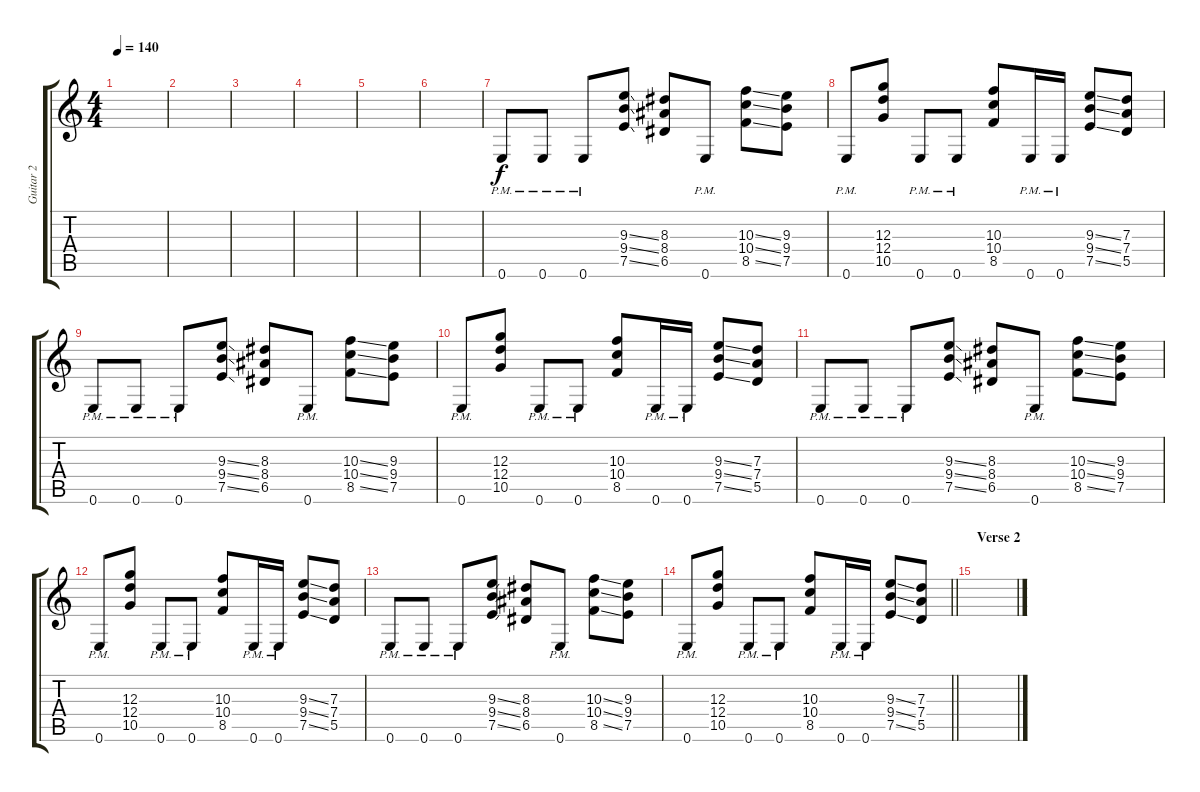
\track ("Guitar 2" "Guitar 2") {instrument distortionguitar}
\staff {score tabs}
\tuning (E4 B3 G3 D3 A2 E2) {hide}
\ts (4 4)
\tempo 140
\clef g2
\ks c
|
|
|
|
|
|
0.6{pm}.8 0.6{pm}.8 0.6{pm}.8 (9.3{ss} 9.4{ss} 7.5{ss}).8 (8.3 8.4 6.5).8 0.6{pm}.8 (10.3{ss} 10.4{ss} 8.5{ss}).8 (9.3 9.4 7.5).8 |
0.6{pm}.8 (12.3 12.4 10.5).8 0.6{pm}.8 0.6{pm}.8 (10.3 10.4 8.5).8 0.6{pm}.16 0.6{pm}.16 (9.3{ss} 9.4{ss} 7.5{ss}).8 (7.3 7.4 5.5).8 |
0.6{pm}.8 0.6{pm}.8 0.6{pm}.8 (9.3{ss} 9.4{ss} 7.5{ss}).8 (8.3 8.4 6.5).8 0.6{pm}.8 (10.3{ss} 10.4{ss} 8.5{ss}).8 (9.3 9.4 7.5).8 |
0.6{pm}.8 (12.3 12.4 10.5).8 0.6{pm}.8 0.6{pm}.8 (10.3 10.4 8.5).8 0.6{pm}.16 0.6{pm}.16 (9.3{ss} 9.4{ss} 7.5{ss}).8 (7.3 7.4 5.5).8 |
0.6{pm}.8 0.6{pm}.8 0.6{pm}.8 (9.3{ss} 9.4{ss} 7.5{ss}).8 (8.3 8.4 6.5).8 0.6{pm}.8 (10.3{ss} 10.4{ss} 8.5{ss}).8 (9.3 9.4 7.5).8 |
0.6{pm}.8 (12.3 12.4 10.5).8 0.6{pm}.8 0.6{pm}.8 (10.3 10.4 8.5).8 0.6{pm}.16 0.6{pm}.16 (9.3{ss} 9.4{ss} 7.5{ss}).8 (7.3 7.4 5.5).8 |
0.6{pm}.8 0.6{pm}.8 0.6{pm}.8 (9.3{ss} 9.4{ss} 7.5{ss}).8 (8.3 8.4 6.5).8 0.6{pm}.8 (10.3{ss} 10.4{ss} 8.5{ss}).8 (9.3 9.4 7.5).8 |
\barLineRight lightlight
0.6{pm}.8 (12.3 12.4 10.5).8 0.6{pm}.8 0.6{pm}.8 (10.3 10.4 8.5).8 0.6{pm}.16 0.6{pm}.16 (9.3{ss} 9.4{ss} 7.5{ss}).8 (7.3 7.4 5.5).8 |
\section ("" "Verse 2")
